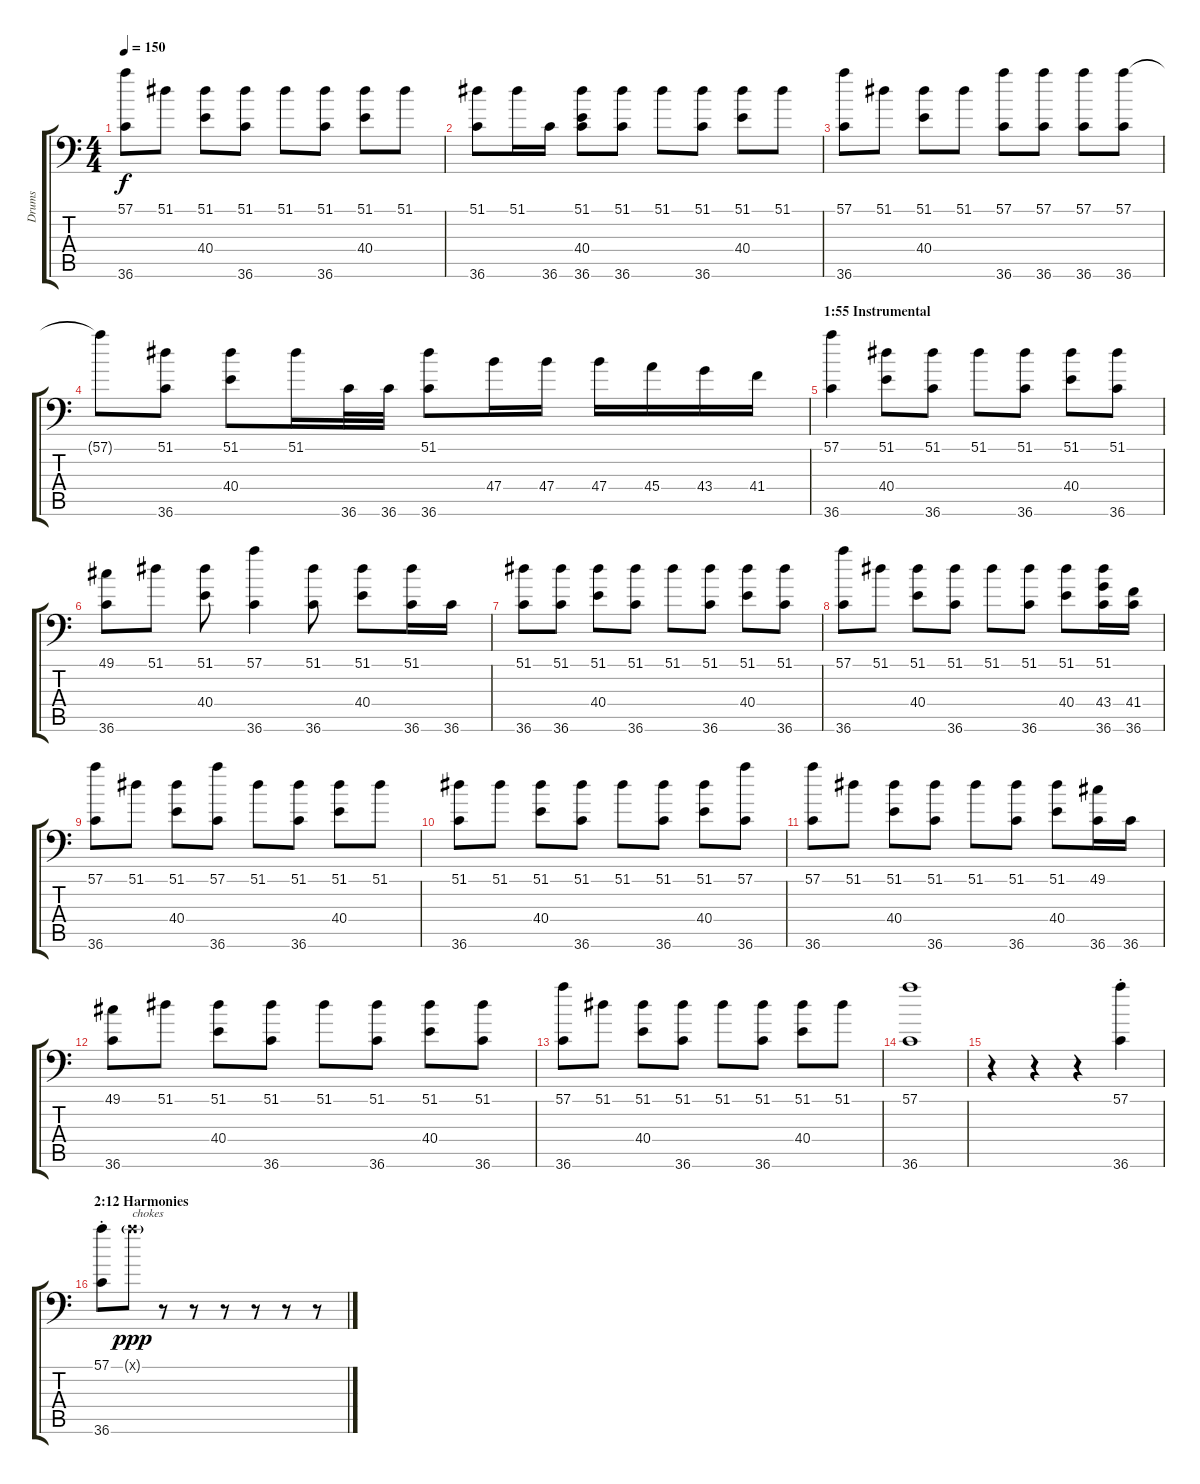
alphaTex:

\track ("Drums" "Drums") {instrument acousticgrandpiano}
\staff {score tabs}
\tuning (C-1 C-1 C-1 C-1 C-1 C-1) {hide}
\ts (4 4)
\tempo 150
\clef f4
\ks c
(57.1 36.6).8{dy f} 51.1.8 (51.1 40.4).8 (51.1 36.6).8 51.1.8 (51.1 36.6).8 (51.1 40.4).8 51.1.8 |
(51.1 36.6).8 51.1.16 36.6.16 (51.1 40.4 36.6).8 (51.1 36.6).8 51.1.8 (51.1 36.6).8 (51.1 40.4).8 51.1.8 |
(57.1 36.6).8 51.1.8 (51.1 40.4).8 51.1.8 (57.1 36.6).8 (57.1 36.6).8 (57.1 36.6).8 (57.1 36.6).8 |
57.1{t}.8 (51.1 36.6).8 (51.1 40.4).8 51.1.16 36.6.32 36.6.32 (51.1 36.6).8 47.4.16 47.4.16 47.4.16 45.4.16 43.4.16 41.4.16 |
\section ("" "1:55 Instrumental")
(57.1 36.6).4 (51.1 40.4).8 (51.1 36.6).8 51.1.8 (51.1 36.6).8 (51.1 40.4).8 (51.1 36.6).8 |
(49.1 36.6).8 51.1.8 (51.1 40.4).8 (57.1 36.6).4 (51.1 36.6).8 (51.1 40.4).8 (51.1 36.6).16 36.6.16 |
(51.1 36.6).8 (51.1 36.6).8 (51.1 40.4).8 (51.1 36.6).8 51.1.8 (51.1 36.6).8 (51.1 40.4).8 (51.1 36.6).8 |
(57.1 36.6).8 51.1.8 (51.1 40.4).8 (51.1 36.6).8 51.1.8 (51.1 36.6).8 (51.1 40.4).8 (51.1 43.4 36.6).16 (41.4 36.6).16 |
(57.1 36.6).8 51.1.8 (51.1 40.4).8 (57.1 36.6).8 51.1.8 (51.1 36.6).8 (51.1 40.4).8 51.1.8 |
(51.1 36.6).8 51.1.8 (51.1 40.4).8 (51.1 36.6).8 51.1.8 (51.1 36.6).8 (51.1 40.4).8 (57.1 36.6).8 |
(57.1 36.6).8 51.1.8 (51.1 40.4).8 (51.1 36.6).8 51.1.8 (51.1 36.6).8 (51.1 40.4).8 (49.1 36.6).16 36.6.16 |
(49.1 36.6).8 51.1.8 (51.1 40.4).8 (51.1 36.6).8 51.1.8 (51.1 36.6).8 (51.1 40.4).8 (51.1 36.6).8 |
(57.1 36.6).8 51.1.8 (51.1 40.4).8 (51.1 36.6).8 51.1.8 (51.1 36.6).8 (51.1 40.4).8 51.1.8 |
(57.1 36.6).1 |
r.4 r.4 r.4 (57.1{st} 36.6).4 |
\section ("" "2:12 Harmonies")
(57.1{st} 36.6).8 57.1{g x}.8{txt "chokes" dy ppp} r.8 r.8 r.8 r.8 r.8 r.8
